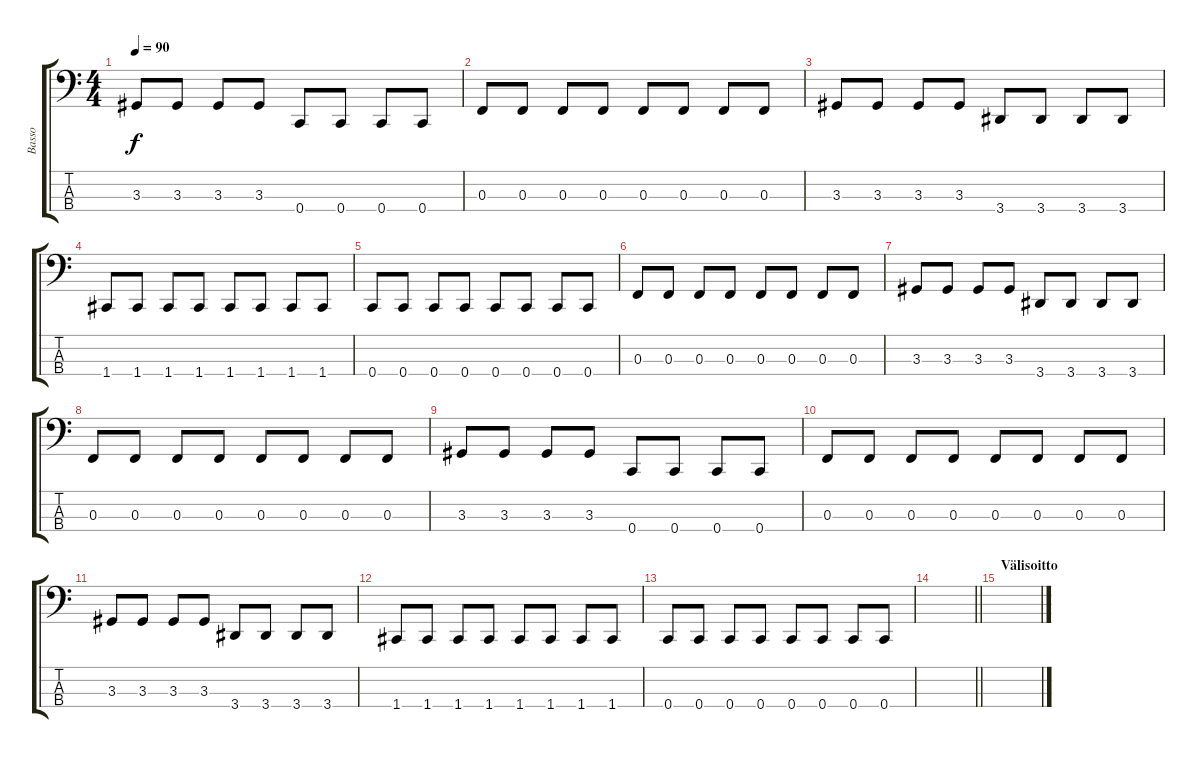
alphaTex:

\track ("Basso" "Basso") {instrument electricbasspick}
\staff {score tabs}
\tuning (Eb2 Bb1 F1 C1) {hide}
\ts (4 4)
\tempo 90
\clef f4
\ks c
3.3.8{dy f} 3.3.8 3.3.8 3.3.8 0.4.8 0.4.8 0.4.8 0.4.8 |
0.3.8 0.3.8 0.3.8 0.3.8 0.3.8 0.3.8 0.3.8 0.3.8 |
3.3.8 3.3.8 3.3.8 3.3.8 3.4.8 3.4.8 3.4.8 3.4.8 |
1.4.8 1.4.8 1.4.8 1.4.8 1.4.8 1.4.8 1.4.8 1.4.8 |
0.4.8 0.4.8 0.4.8 0.4.8 0.4.8 0.4.8 0.4.8 0.4.8 |
0.3.8 0.3.8 0.3.8 0.3.8 0.3.8 0.3.8 0.3.8 0.3.8 |
3.3.8 3.3.8 3.3.8 3.3.8 3.4.8 3.4.8 3.4.8 3.4.8 |
0.3.8 0.3.8 0.3.8 0.3.8 0.3.8 0.3.8 0.3.8 0.3.8 |
3.3.8 3.3.8 3.3.8 3.3.8 0.4.8 0.4.8 0.4.8 0.4.8 |
0.3.8 0.3.8 0.3.8 0.3.8 0.3.8 0.3.8 0.3.8 0.3.8 |
3.3.8 3.3.8 3.3.8 3.3.8 3.4.8 3.4.8 3.4.8 3.4.8 |
1.4.8 1.4.8 1.4.8 1.4.8 1.4.8 1.4.8 1.4.8 1.4.8 |
0.4.8 0.4.8 0.4.8 0.4.8 0.4.8 0.4.8 0.4.8 0.4.8 |
\barLineRight lightlight
|
\section ("" "Välisoitto")
